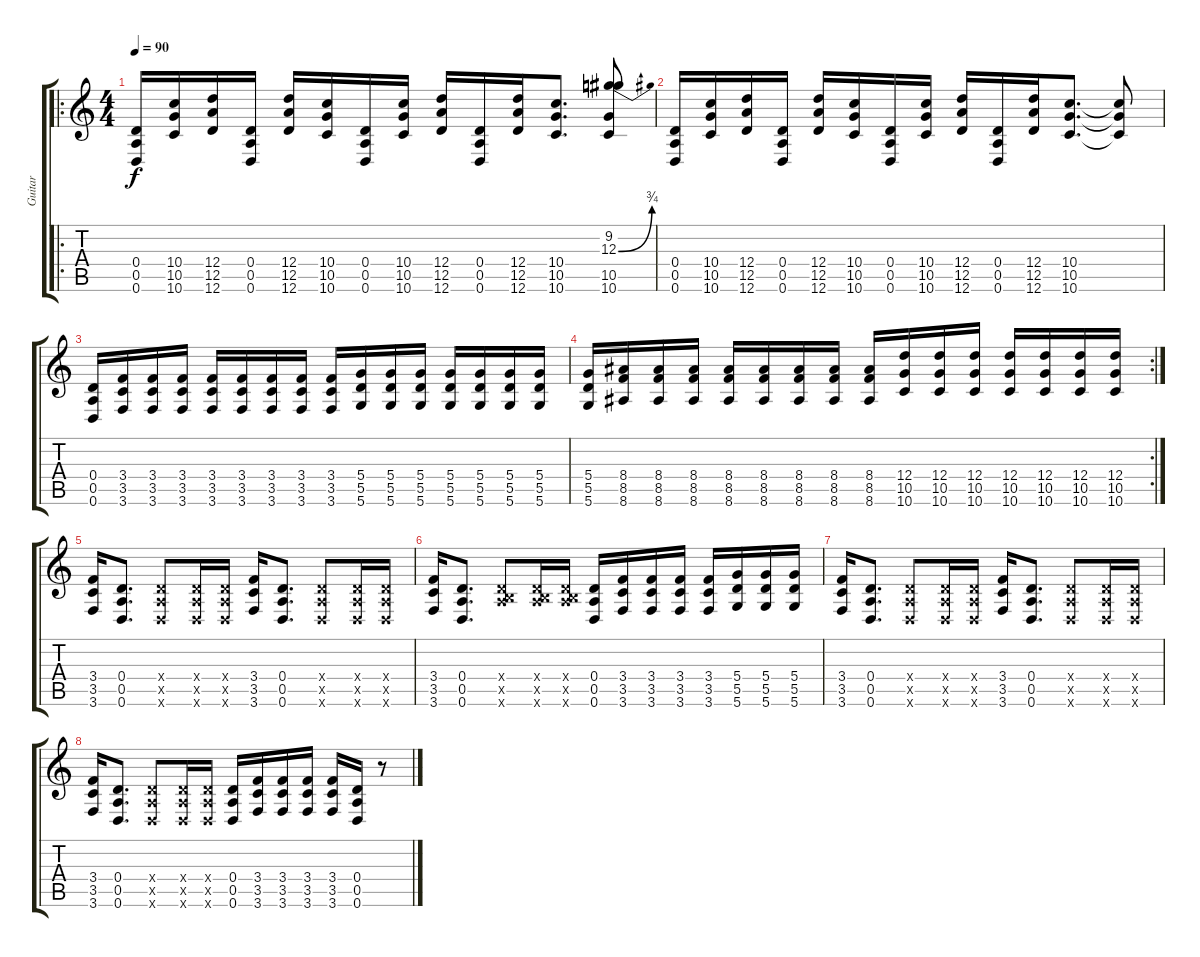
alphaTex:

\track ("Guitar" "Guitar") {instrument electricguitarclean}
\staff {score tabs}
\tuning (E4 B3 G3 D3 A2 D2) {hide}
\ro
\ts (4 4)
\tempo 90
\clef g2
\ks c
(0.4 0.5 0.6).16{dy f} (10.4 10.5 10.6).16 (12.4 12.5 12.6).16 (0.4 0.5 0.6).16 (12.4 12.5 12.6).16 (10.4 10.5 10.6).16 (0.4 0.5 0.6).16 (10.4 10.5 10.6).16 (12.4 12.5 12.6).16 (0.4 0.5 0.6).16 (12.4 12.5 12.6).16 (10.4 10.5 10.6).8{d} (9.2 12.3{be (bend 0 0 60 3)} 10.5 10.6).8 |
(0.4 0.5 0.6).16 (10.4 10.5 10.6).16 (12.4 12.5 12.6).16 (0.4 0.5 0.6).16 (12.4 12.5 12.6).16 (10.4 10.5 10.6).16 (0.4 0.5 0.6).16 (10.4 10.5 10.6).16 (12.4 12.5 12.6).16 (0.4 0.5 0.6).16 (12.4 12.5 12.6).16 (10.4 10.5 10.6).8{d} (10.4{t} 10.5{t} 10.6{t}).8 |
(0.4 0.5 0.6).16 (3.4 3.5 3.6).16 (3.4 3.5 3.6).16 (3.4 3.5 3.6).16 (3.4 3.5 3.6).16 (3.4 3.5 3.6).16 (3.4 3.5 3.6).16 (3.4 3.5 3.6).16 (3.4 3.5 3.6).16 (5.4 5.5 5.6).16 (5.4 5.5 5.6).16 (5.4 5.5 5.6).16 (5.4 5.5 5.6).16 (5.4 5.5 5.6).16 (5.4 5.5 5.6).16 (5.4 5.5 5.6).16 |
\rc 2
(5.4 5.5 5.6).16 (8.4 8.5 8.6).16 (8.4 8.5 8.6).16 (8.4 8.5 8.6).16 (8.4 8.5 8.6).16 (8.4 8.5 8.6).16 (8.4 8.5 8.6).16 (8.4 8.5 8.6).16 (8.4 8.5 8.6).16 (12.4 10.5 10.6).16 (12.4 10.5 10.6).16 (12.4 10.5 10.6).16 (12.4 10.5 10.6).16 (12.4 10.5 10.6).16 (12.4 10.5 10.6).16 (12.4 10.5 10.6).16 |
(3.4 3.5 3.6).16 (0.4 0.5 0.6).8{d} (0.4{x} 0.5{x} 0.6{x}).8 (0.4{x} 0.5{x} 0.6{x}).16 (0.4{x} 0.5{x} 0.6{x}).16 (3.4 3.5 3.6).16 (0.4 0.5 0.6).8{d} (0.4{x} 0.5{x} 0.6{x}).8 (0.4{x} 0.5{x} 0.6{x}).16 (0.4{x} 0.5{x} 0.6{x}).16 |
(3.4 3.5 3.6).16 (0.4 0.5 0.6).8{d} (0.4{x} 0.5{x} 9.6{x}).8 (0.4{x} 0.5{x} 9.6{x}).16 (0.4{x} 0.5{x} 9.6{x}).16 (0.4 0.5 0.6).16 (3.4 3.5 3.6).16 (3.4 3.5 3.6).16 (3.4 3.5 3.6).16 (3.4 3.5 3.6).16 (5.4 5.5 5.6).16 (5.4 5.5 5.6).16 (5.4 5.5 5.6).16 |
(3.4 3.5 3.6).16 (0.4 0.5 0.6).8{d} (0.4{x} 0.5{x} 0.6{x}).8 (0.4{x} 0.5{x} 0.6{x}).16 (0.4{x} 0.5{x} 0.6{x}).16 (3.4 3.5 3.6).16 (0.4 0.5 0.6).8{d} (0.4{x} 0.5{x} 0.6{x}).8 (0.4{x} 0.5{x} 0.6{x}).16 (0.4{x} 0.5{x} 0.6{x}).16 |
(3.4 3.5 3.6).16 (0.4 0.5 0.6).8{d} (0.4{x} 0.5{x} 0.6{x}).8 (0.4{x} 0.5{x} 0.6{x}).16 (0.4{x} 0.5{x} 0.6{x}).16 (0.4 0.5 0.6).16 (3.4 3.5 3.6).16 (3.4 3.5 3.6).16 (3.4 3.5 3.6).16 (3.4 3.5 3.6).16 (0.4 0.5 0.6).16 r.8
